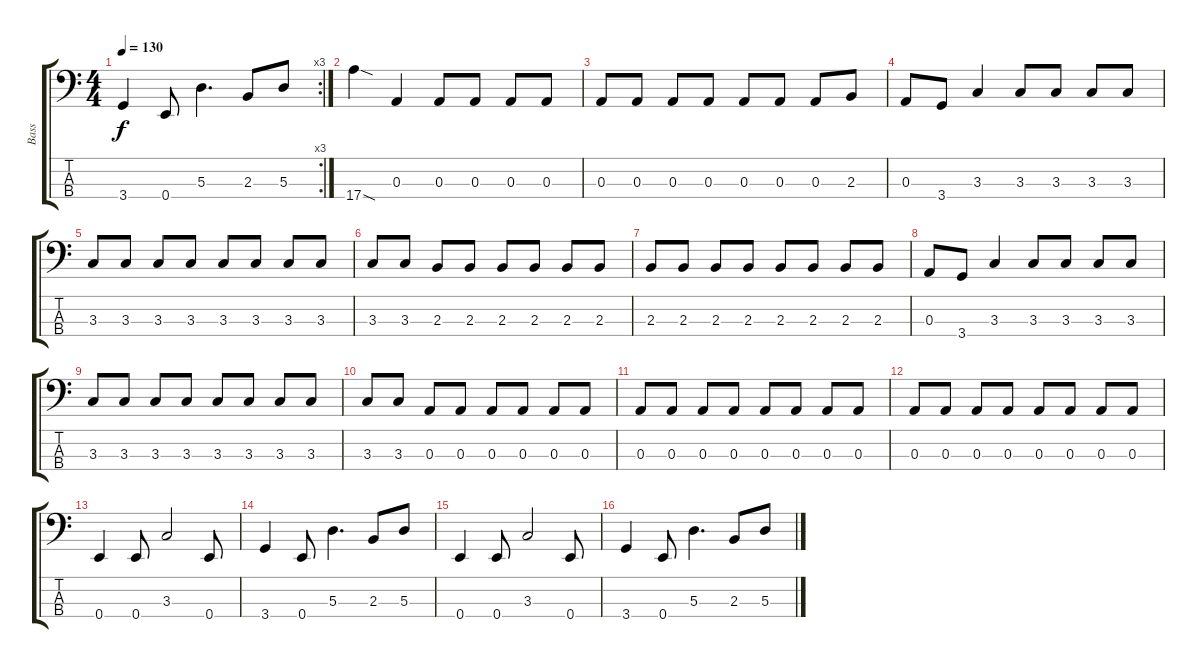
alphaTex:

\track ("Bass" "Bass") {instrument electricbasspick}
\staff {score tabs}
\tuning (G2 D2 A1 E1) {hide}
\rc 3
\ts (4 4)
\tempo 130
\clef f4
\ks c
3.4.4{dy f} 0.4.8 5.3.4{d} 2.3.8 5.3.8 |
17.4{sod}.4 0.3.4 0.3.8 0.3.8 0.3.8 0.3.8 |
0.3.8 0.3.8 0.3.8 0.3.8 0.3.8 0.3.8 0.3.8 2.3.8 |
0.3.8 3.4.8 3.3.4 3.3.8 3.3.8 3.3.8 3.3.8 |
3.3.8 3.3.8 3.3.8 3.3.8 3.3.8 3.3.8 3.3.8 3.3.8 |
3.3.8 3.3.8 2.3.8 2.3.8 2.3.8 2.3.8 2.3.8 2.3.8 |
2.3.8 2.3.8 2.3.8 2.3.8 2.3.8 2.3.8 2.3.8 2.3.8 |
0.3.8 3.4.8 3.3.4 3.3.8 3.3.8 3.3.8 3.3.8 |
3.3.8 3.3.8 3.3.8 3.3.8 3.3.8 3.3.8 3.3.8 3.3.8 |
3.3.8 3.3.8 0.3.8 0.3.8 0.3.8 0.3.8 0.3.8 0.3.8 |
0.3.8 0.3.8 0.3.8 0.3.8 0.3.8 0.3.8 0.3.8 0.3.8 |
0.3.8 0.3.8 0.3.8 0.3.8 0.3.8 0.3.8 0.3.8 0.3.8 |
0.4.4 0.4.8 3.3.2 0.4.8 |
3.4.4 0.4.8 5.3.4{d} 2.3.8 5.3.8 |
0.4.4 0.4.8 3.3.2 0.4.8 |
3.4.4 0.4.8 5.3.4{d} 2.3.8 5.3.8
